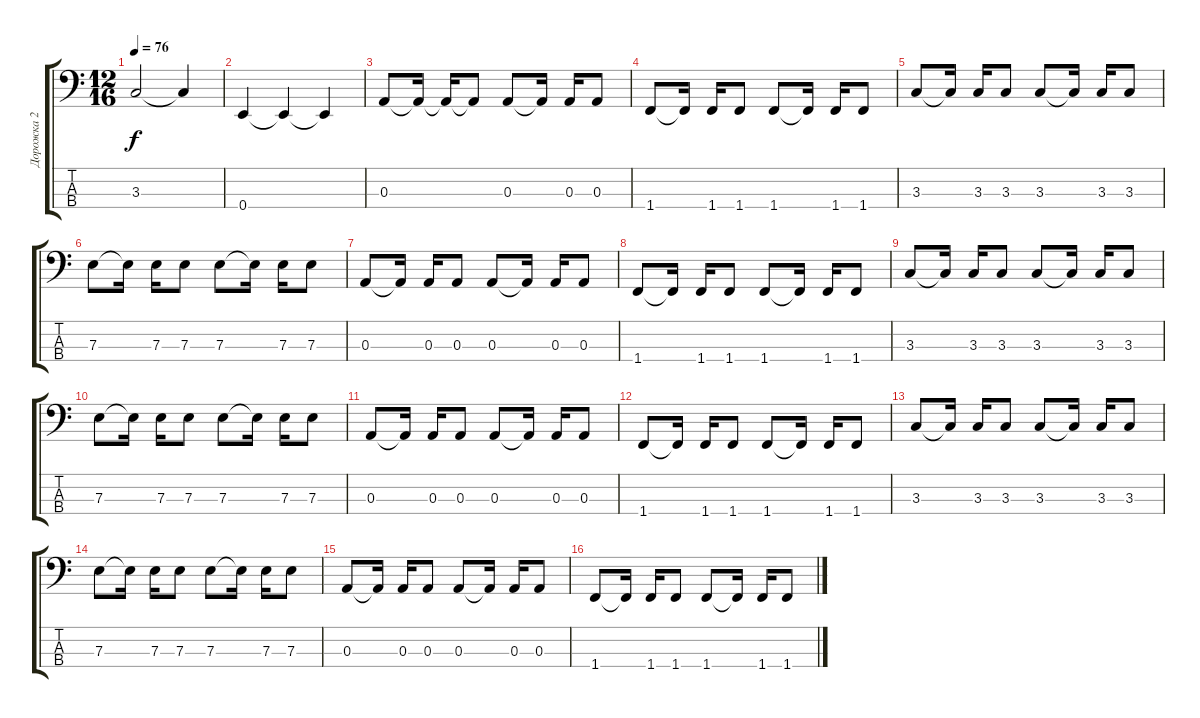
\track ("Дорожка 2" "Дорожка 2") {instrument electricbasspick}
\staff {score tabs}
\tuning (G2 D2 A1 E1) {hide}
\ts (12 16)
\tempo 76
\clef f4
\ks c
3.3.2{dy f} 3.3{t}.4 |
0.4.4 0.4{t}.4 0.4{t}.4 |
0.3.8 0.3{t}.16 0.3{t}.16 0.3{t}.8 0.3.8 0.3{t}.16 0.3.16 0.3.8 |
1.4.8 1.4{t}.16 1.4.16 1.4.8 1.4.8 1.4{t}.16 1.4.16 1.4.8 |
3.3.8 3.3{t}.16 3.3.16 3.3.8 3.3.8 3.3{t}.16 3.3.16 3.3.8 |
7.3.8 7.3{t}.16 7.3.16 7.3.8 7.3.8 7.3{t}.16 7.3.16 7.3.8 |
0.3.8 0.3{t}.16 0.3.16 0.3.8 0.3.8 0.3{t}.16 0.3.16 0.3.8 |
1.4.8 1.4{t}.16 1.4.16 1.4.8 1.4.8 1.4{t}.16 1.4.16 1.4.8 |
3.3.8 3.3{t}.16 3.3.16 3.3.8 3.3.8 3.3{t}.16 3.3.16 3.3.8 |
7.3.8 7.3{t}.16 7.3.16 7.3.8 7.3.8 7.3{t}.16 7.3.16 7.3.8 |
0.3.8 0.3{t}.16 0.3.16 0.3.8 0.3.8 0.3{t}.16 0.3.16 0.3.8 |
1.4.8 1.4{t}.16 1.4.16 1.4.8 1.4.8 1.4{t}.16 1.4.16 1.4.8 |
3.3.8 3.3{t}.16 3.3.16 3.3.8 3.3.8 3.3{t}.16 3.3.16 3.3.8 |
7.3.8 7.3{t}.16 7.3.16 7.3.8 7.3.8 7.3{t}.16 7.3.16 7.3.8 |
0.3.8 0.3{t}.16 0.3.16 0.3.8 0.3.8 0.3{t}.16 0.3.16 0.3.8 |
1.4.8 1.4{t}.16 1.4.16 1.4.8 1.4.8 1.4{t}.16 1.4.16 1.4.8
